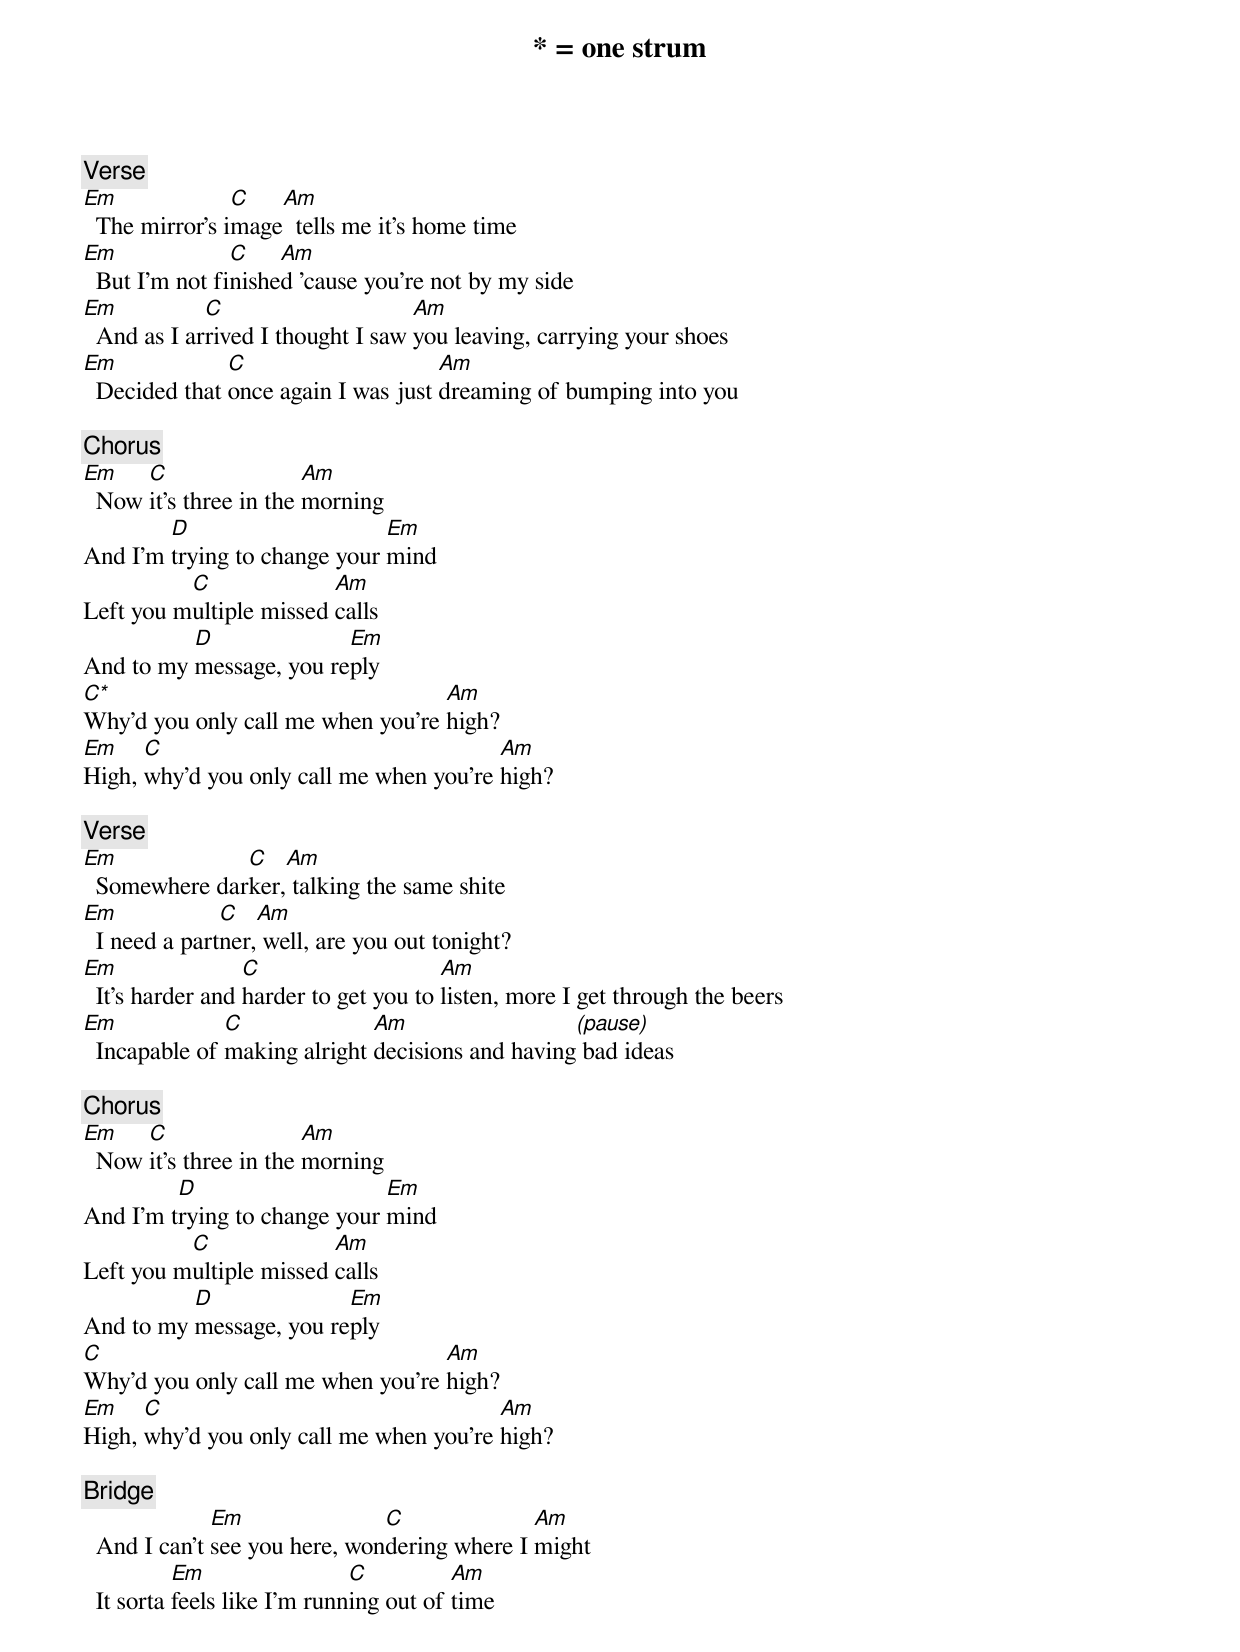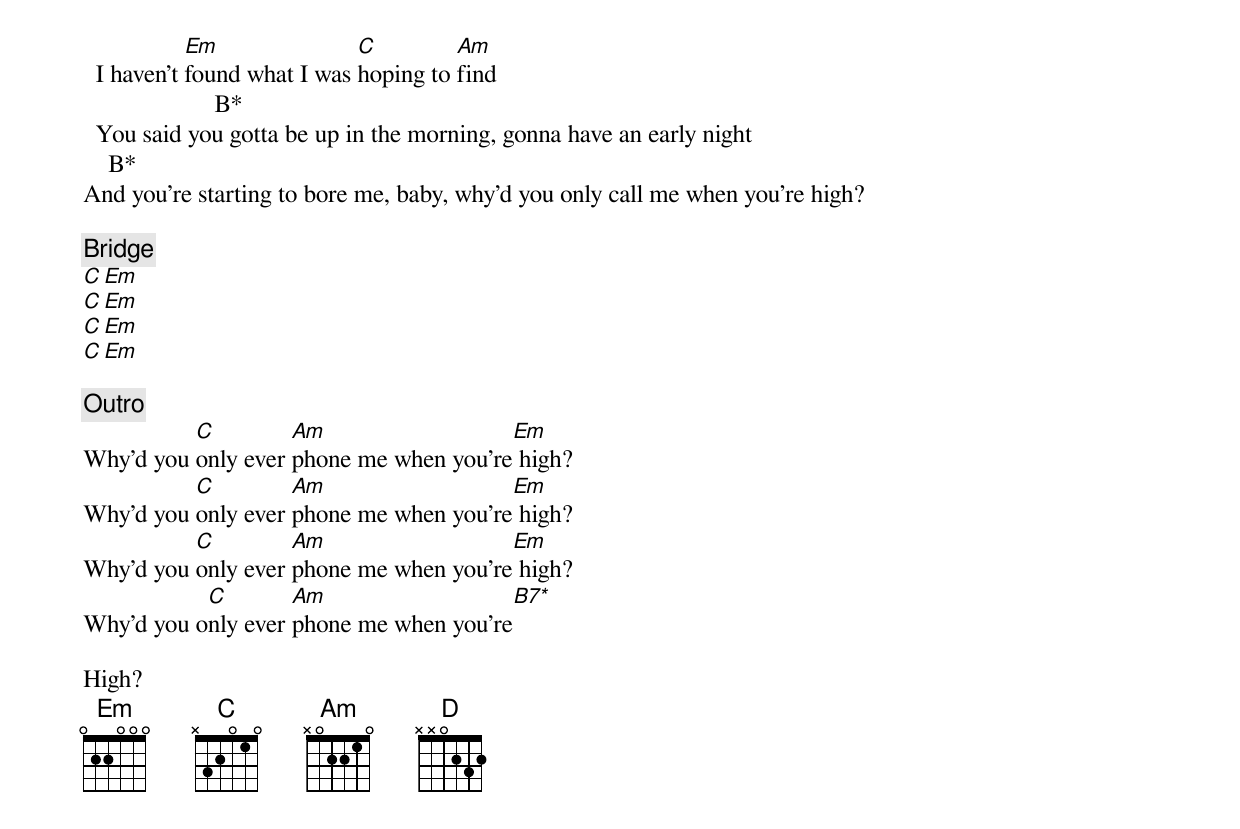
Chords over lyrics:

* = one strum

[Verse]
Em              C   Am
  The mirror's image  tells me it's home time
Em              C    Am
  But I'm not finished 'cause you're not by my side
Em           C                     Am
  And as I arrived I thought I saw you leaving, carrying your shoes
Em             C                     Am
  Decided that once again I was just dreaming of bumping into you

[Chorus]
Em    C                 Am
  Now it's three in the morning
        D                     Em
And I'm trying to change your mind
          C              Am
Left you multiple missed calls
          D              Em
And to my message, you reply
C*                                 Am
Why'd you only call me when you're high?
Em    C                                  Am
High, why'd you only call me when you're high?

[Verse]
Em             C   Am
  Somewhere darker, talking the same shite
Em             C   Am
  I need a partner, well, are you out tonight?
Em                C                    Am
  It's harder and harder to get you to listen, more I get through the beers
Em             C              Am                  (pause)
  Incapable of making alright decisions and having bad ideas

[Chorus]
Em    C                 Am
  Now it's three in the morning
         D                    Em
And I'm trying to change your mind
          C              Am
Left you multiple missed calls
          D              Em
And to my message, you reply
C                                  Am
Why'd you only call me when you're high?
Em    C                                  Am
High, why'd you only call me when you're high?

[Bridge]
              Em               C              Am
  And I can't see you here, wondering where I might
           Em                 C          Am
  It sorta feels like I'm running out of time
            Em               C         Am
  I haven't found what I was hoping to find
                     B*
  You said you gotta be up in the morning, gonna have an early night
    B*
And you're starting to bore me, baby, why'd you only call me when you're high?

[Bridge]
C    Em
C    Em
C    Em
C    Em

[Outro]
          C         Am                  Em
Why'd you only ever phone me when you're high?
          C         Am                  Em
Why'd you only ever phone me when you're high?
          C         Am                  Em
Why'd you only ever phone me when you're high?
           C        Am                  B7*
Why'd you only ever phone me when you're

High?
